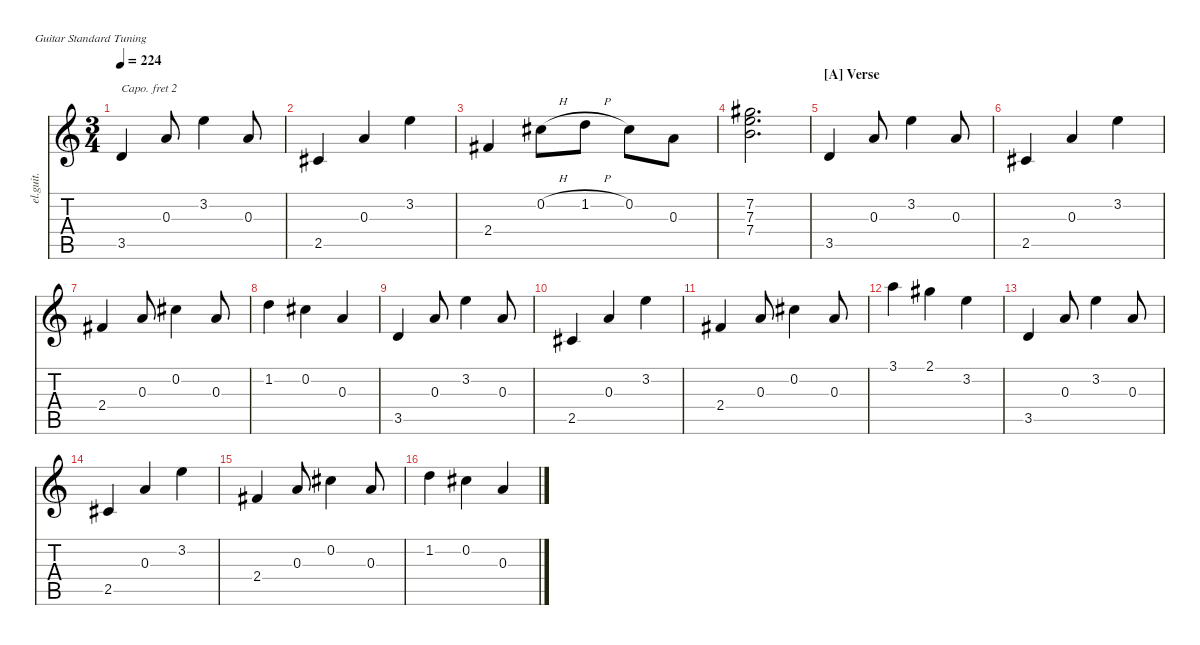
\defaultSystemsLayout 4
\hideDynamics
\bracketExtendMode nobrackets
\otherSystemsTrackNameOrientation horizontal
\track ("Clean Guitar" "el.guit.") {instrument electricguitarclean}
\staff {score tabs}
\capo 2
\tuning (E4 B3 G3 D3 A2 E2)
\ts (3 4)
\tempo 224
\clef g2
\ks c
3.5.4{dy mf beam Up} 0.3.8{beam Up} 3.2.4{beam Down} 0.3.8{beam Up} |
2.5{acc #}.4{beam Up} 0.3.4{beam Up} 3.2.4{beam Down} |
2.4{acc #}.4{beam Up} 0.2{h acc #}.8{beam Down} 1.2{h}.8{beam Down} 0.2{acc #}.8{beam Down} 0.3.8{beam Down} |
(7.4 7.2{acc #} 7.3).2{d beam Down} |
\section ("A" "Verse")
3.5.4{beam Up} 0.3.8{beam Up} 3.2.4{beam Down} 0.3.8{beam Up} |
2.5{acc #}.4{beam Up} 0.3.4{beam Up} 3.2.4{beam Down} |
2.4{acc #}.4{beam Up} 0.3.8{beam Up} 0.2{acc #}.4{beam Down} 0.3.8{beam Up} |
1.2.4{beam Down} 0.2{acc #}.4{beam Down} 0.3.4{beam Up} |
3.5.4{beam Up} 0.3.8{beam Up} 3.2.4{beam Down} 0.3.8{beam Up} |
2.5{acc #}.4{beam Up} 0.3.4{beam Up} 3.2.4{beam Down} |
2.4{acc #}.4{beam Up} 0.3.8{beam Up} 0.2{acc #}.4{beam Down} 0.3.8{beam Up} |
3.1.4{beam Down} 2.1{acc #}.4{beam Down} 3.2.4{beam Down} |
3.5.4{beam Up} 0.3.8{beam Up} 3.2.4{beam Down} 0.3.8{beam Up} |
2.5{acc #}.4{beam Up} 0.3.4{beam Up} 3.2.4{beam Down} |
2.4{acc #}.4{beam Up} 0.3.8{beam Up} 0.2{acc #}.4{beam Down} 0.3.8{beam Up} |
1.2.4{beam Down} 0.2{acc #}.4{beam Down} 0.3.4{beam Up}
